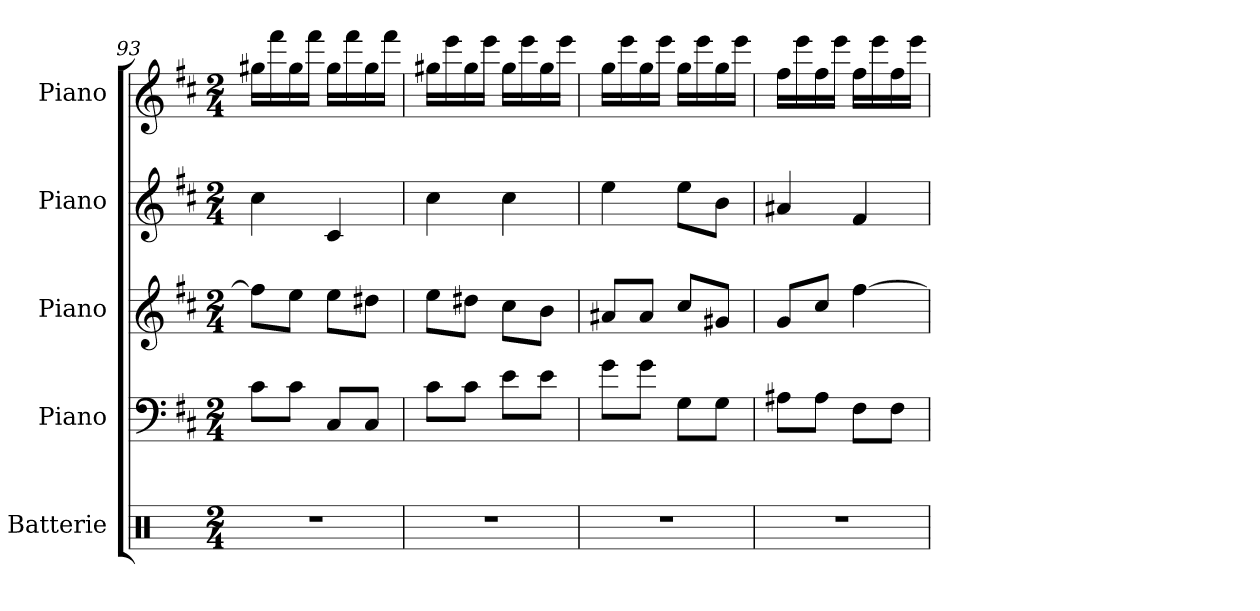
**kern	**kern	**kern	**kern	**kern
*part5	*part4	*part3	*part2	*part1
*staff5	*staff4	*staff3	*staff2	*staff1
*I"Batterie	*I"Piano	*I"Piano	*I"Piano	*I"Piano
*I'Batt.	*I'Pia.	*I'Pia.	*I'Pia.	*I'Pia.
*clefX	*clefF4	*clefG2	*clefG2	*clefG2
*k[]	*k[f#c#]	*k[f#c#]	*k[f#c#]	*k[f#c#]
*M2/4	*M2/4	*M2/4	*M2/4	*M2/4
=93	=93	=93	=93	=93
2r	8c#\L	8ff#\L]	4cc#\	16gg#X\LL
.	.	.	.	16fff#\
.	8c#\J	8ee\J	.	16gg#\
.	.	.	.	16fff#\JJ
.	8C#/L	8ee\L	4c#/	16gg#\LL
.	.	.	.	16fff#\
.	8C#/J	8dd#X\J	.	16gg#\
.	.	.	.	16fff#\JJ
=94	=94	=94	=94	=94
2r	8c#\L	8ee\L	4cc#\	16gg#X\LL
.	.	.	.	16eee\
.	8c#\J	8dd#X\J	.	16gg#\
.	.	.	.	16eee\JJ
.	8e\L	8cc#\L	4cc#\	16gg#\LL
.	.	.	.	16eee\
.	8e\J	8b\J	.	16gg#\
.	.	.	.	16eee\JJ
=95	=95	=95	=95	=95
2r	8g\L	8a#X/L	4ee\	16gg\LL
.	.	.	.	16eee\
.	8g\J	8a#/J	.	16gg\
.	.	.	.	16eee\JJ
.	8G\L	8cc#/L	8ee\L	16gg\LL
.	.	.	.	16eee\
.	8G\J	8g#X/J	8b\J	16gg\
.	.	.	.	16eee\JJ
!!LO:LB:g=z
=96	=96	=96	=96	=96
2r	8A#X\L	8g/L	4a#X/	16ff#\LL
.	.	.	.	16eee\
.	8A#\J	8cc#/J	.	16ff#\
.	.	.	.	16eee\JJ
.	8F#\L	[4ff#\	4f#/	16ff#\LL
.	.	.	.	16eee\
.	8F#\J	.	.	16ff#\
.	.	.	.	16eee\JJ
=	=	=	=	=
*-	*-	*-	*-	*-
